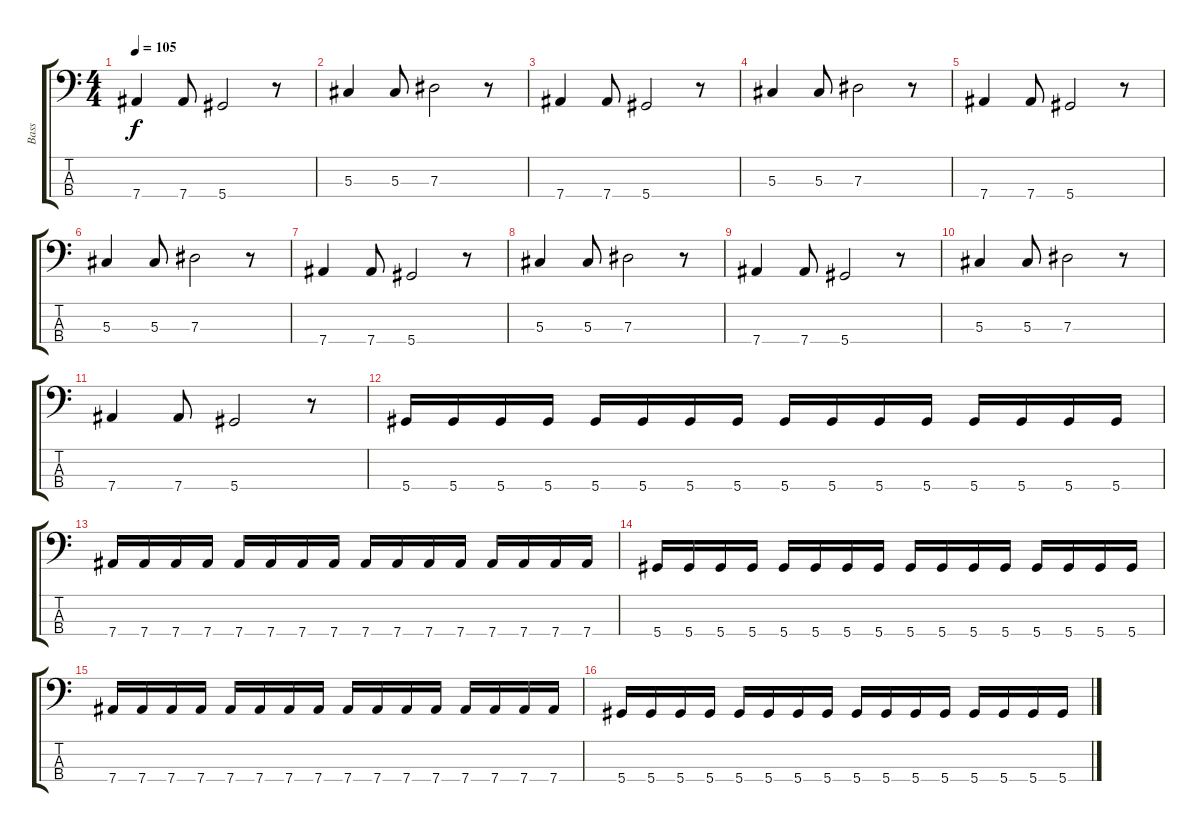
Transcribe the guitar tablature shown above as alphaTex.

\track ("Bass" "Bass") {solo instrument electricbassfinger}
\staff {score tabs}
\tuning (Gb2 Db2 Ab1 Eb1) {hide}
\ts (4 4)
\tempo 105
\clef f4
\ks c
7.4.4{dy f} 7.4.8 5.4.2 r.8 |
5.3.4 5.3.8 7.3.2 r.8 |
7.4.4 7.4.8 5.4.2 r.8 |
5.3.4 5.3.8 7.3.2 r.8 |
7.4.4 7.4.8 5.4.2 r.8 |
5.3.4 5.3.8 7.3.2 r.8 |
7.4.4 7.4.8 5.4.2 r.8 |
5.3.4 5.3.8 7.3.2 r.8 |
7.4.4 7.4.8 5.4.2 r.8 |
5.3.4 5.3.8 7.3.2 r.8 |
7.4.4 7.4.8 5.4.2 r.8 |
5.4.16 5.4.16 5.4.16 5.4.16 5.4.16 5.4.16 5.4.16 5.4.16 5.4.16 5.4.16 5.4.16 5.4.16 5.4.16 5.4.16 5.4.16 5.4.16 |
7.4.16 7.4.16 7.4.16 7.4.16 7.4.16 7.4.16 7.4.16 7.4.16 7.4.16 7.4.16 7.4.16 7.4.16 7.4.16 7.4.16 7.4.16 7.4.16 |
5.4.16 5.4.16 5.4.16 5.4.16 5.4.16 5.4.16 5.4.16 5.4.16 5.4.16 5.4.16 5.4.16 5.4.16 5.4.16 5.4.16 5.4.16 5.4.16 |
7.4.16 7.4.16 7.4.16 7.4.16 7.4.16 7.4.16 7.4.16 7.4.16 7.4.16 7.4.16 7.4.16 7.4.16 7.4.16 7.4.16 7.4.16 7.4.16 |
5.4.16 5.4.16 5.4.16 5.4.16 5.4.16 5.4.16 5.4.16 5.4.16 5.4.16 5.4.16 5.4.16 5.4.16 5.4.16 5.4.16 5.4.16 5.4.16
